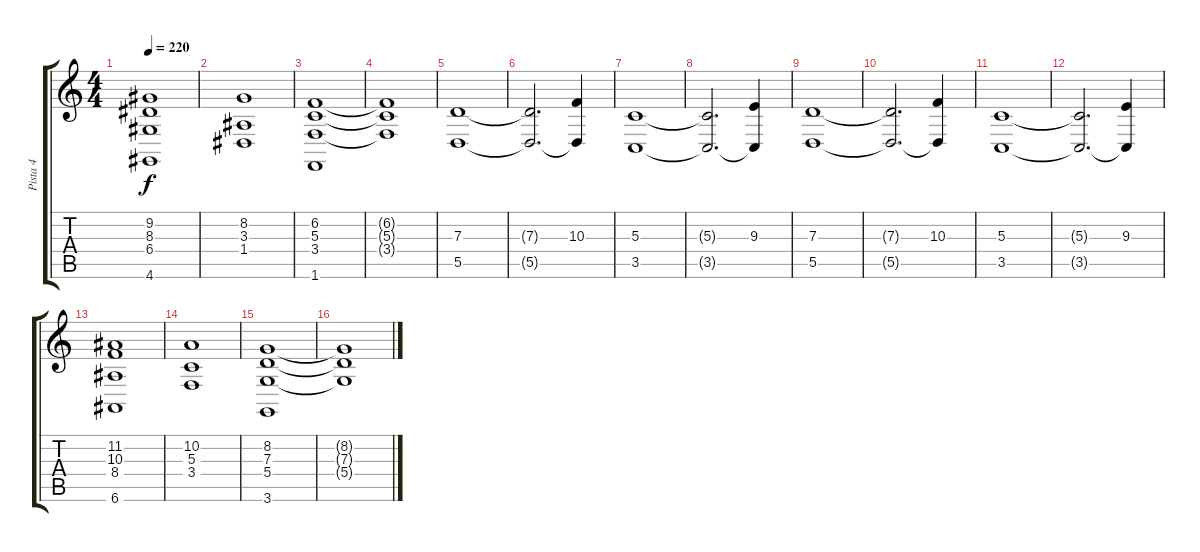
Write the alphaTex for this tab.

\track ("Pista 4" "Pista 4") {instrument stringensemble1}
\staff {score tabs}
\tuning (E4 B3 G3 D3 A2 E2) {hide}
\ts (4 4)
\tempo 220
\clef g2
\ks c
(9.2 8.3 6.4 4.6).1{dy f} |
(8.2 3.3 1.4).1 |
(6.2 5.3 3.4 1.6).1 |
(6.2{t} 5.3{t} 3.4{t}).1 |
(7.3 5.5).1 |
(7.3{t} 5.5{t}).2{d} (10.3 5.5{t}).4 |
(5.3 3.5).1 |
(5.3{t} 3.5{t}).2{d} (9.3 3.5{t}).4 |
(7.3 5.5).1 |
(7.3{t} 5.5{t}).2{d} (10.3 5.5{t}).4 |
(5.3 3.5).1 |
(5.3{t} 3.5{t}).2{d} (9.3 3.5{t}).4 |
(11.2 10.3 8.4 6.6).1 |
(10.2 5.3 3.4).1 |
(8.2 7.3 5.4 3.6).1 |
(8.2{t} 7.3{t} 5.4{t}).1
